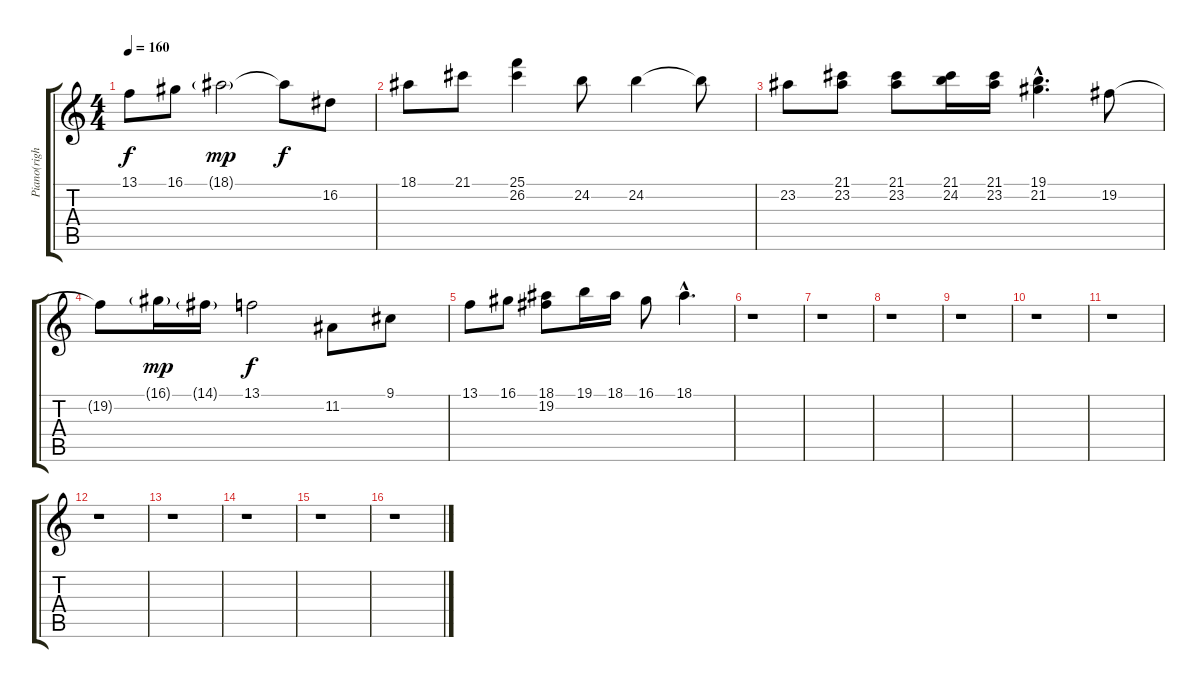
\track ("Piano(right hand)" "Piano(righ") {instrument brightacousticpiano}
\staff {score tabs}
\tuning (E4 B3 G3 D3 A2 E2) {hide}
\ts (4 4)
\tempo 160
\clef g2
\ks c
13.1.8{dy f} 16.1.8 18.1{g}.2{dy mp} 18.1{t}.8{dy f} 16.2.8 |
18.1.8 21.1.8 (25.1 26.2).4 24.2.8 24.2.4 24.2{t}.8 |
23.2.8 (21.1 23.2).8 (21.1 23.2).8 (21.1 24.2).16 (21.1 23.2).16 (19.1{hac} 21.2{hac}).4{d} 19.2.8 |
19.2{t}.8 16.1{g}.16{dy mp} 14.1{g}.16 13.1.2{dy f} 11.2.8 9.1.8 |
13.1.8 16.1.8 (18.1 19.2).8 19.1.16 18.1.16 16.1.8 18.1{hac}.4{d} |
r.1 |
r.1 |
r.1 |
r.1 |
r.1 |
r.1 |
r.1 |
r.1 |
r.1 |
r.1 |
r.1
